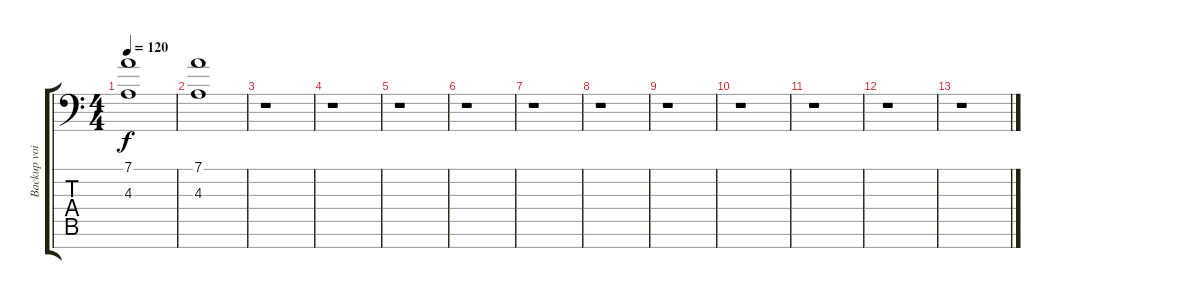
\track ("Backup voice" "Backup voi") {instrument synthvoice}
\staff {score tabs}
\tuning (D4 A3 F3 C3 G2 D2 A1) {hide}
\ts (4 4)
\tempo 120
\clef f4
\ks c
(7.1 4.3).1{dy f} |
(7.1 4.3).1 |
r.1 |
r.1 |
r.1 |
r.1 |
r.1 |
r.1 |
r.1 |
r.1 |
r.1 |
r.1 |
r.1
